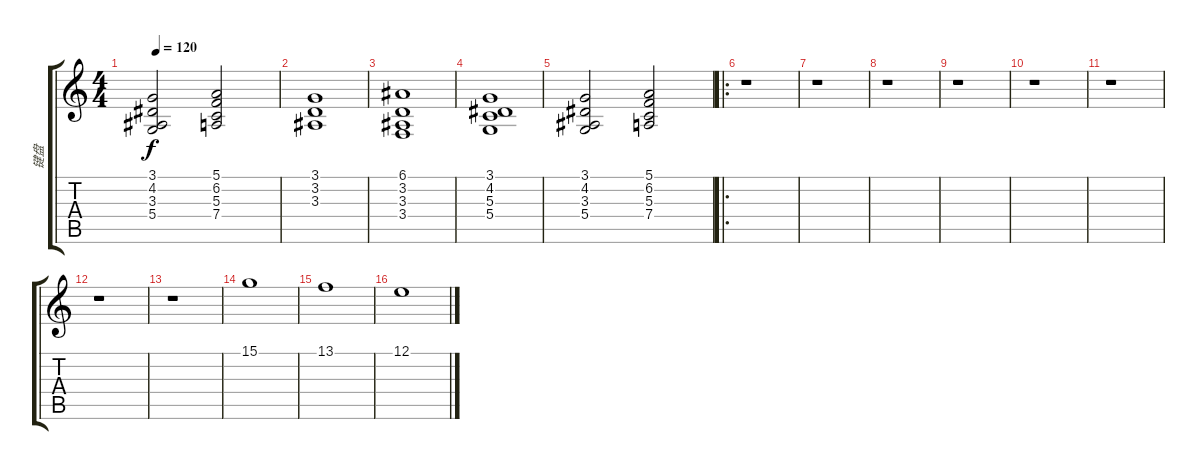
\track ("键盘" "键盘") {instrument synthstrings1}
\staff {score tabs}
\tuning (E4 B3 G3 D3 A2 E2) {hide}
\ts (4 4)
\tempo 120
\clef g2
\ks c
(3.1 4.2 3.3 5.4).2{dy f} (5.1 6.2 5.3 7.4).2 |
(3.1 3.2 3.3).1 |
(6.1 3.2 3.3 3.4).1 |
(3.1 4.2 5.3 5.4).1 |
(3.1 4.2 3.3 5.4).2 (5.1 6.2 5.3 7.4).2 |
\ro
r.1 |
r.1 |
r.1 |
r.1 |
r.1 |
r.1 |
r.1 |
r.1 |
15.1.1 |
13.1.1 |
12.1.1
